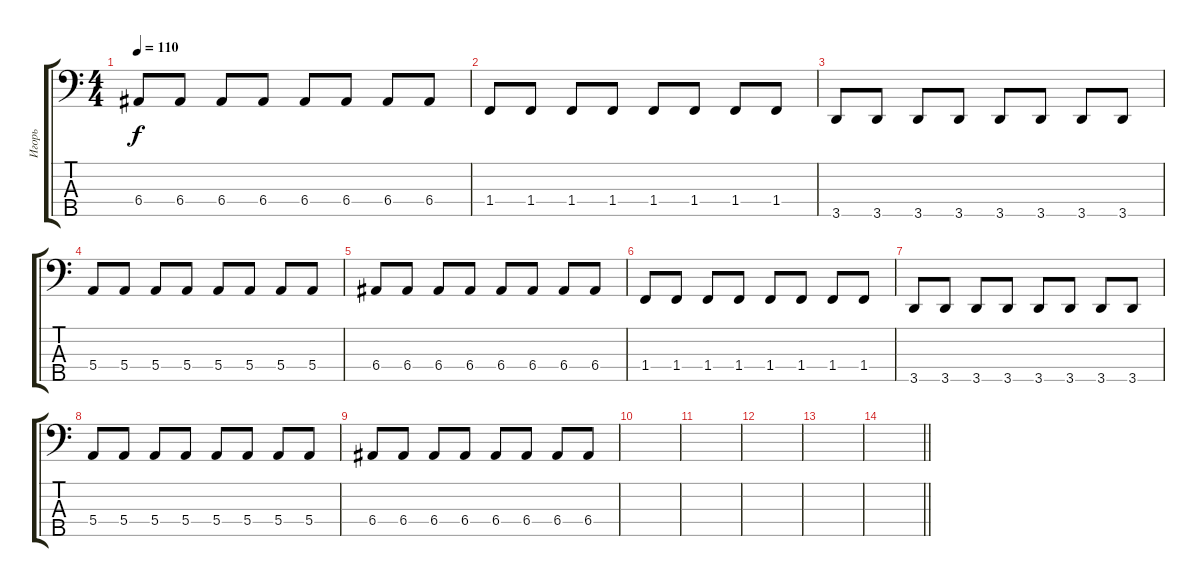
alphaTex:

\track ("Игорь" "Игорь") {instrument electricbassfinger}
\staff {score tabs}
\tuning (G2 D2 A1 E1 B0) {hide}
\ts (4 4)
\tempo 110
\clef f4
\ks c
6.4.8{dy f} 6.4.8 6.4.8 6.4.8 6.4.8 6.4.8 6.4.8 6.4.8 |
1.4.8 1.4.8 1.4.8 1.4.8 1.4.8 1.4.8 1.4.8 1.4.8 |
3.5.8 3.5.8 3.5.8 3.5.8 3.5.8 3.5.8 3.5.8 3.5.8 |
5.4.8 5.4.8 5.4.8 5.4.8 5.4.8 5.4.8 5.4.8 5.4.8 |
6.4.8 6.4.8 6.4.8 6.4.8 6.4.8 6.4.8 6.4.8 6.4.8 |
1.4.8 1.4.8 1.4.8 1.4.8 1.4.8 1.4.8 1.4.8 1.4.8 |
3.5.8 3.5.8 3.5.8 3.5.8 3.5.8 3.5.8 3.5.8 3.5.8 |
5.4.8 5.4.8 5.4.8 5.4.8 5.4.8 5.4.8 5.4.8 5.4.8 |
6.4.8 6.4.8 6.4.8 6.4.8 6.4.8 6.4.8 6.4.8 6.4.8 |
|
|
|
|
\barLineRight lightlight
